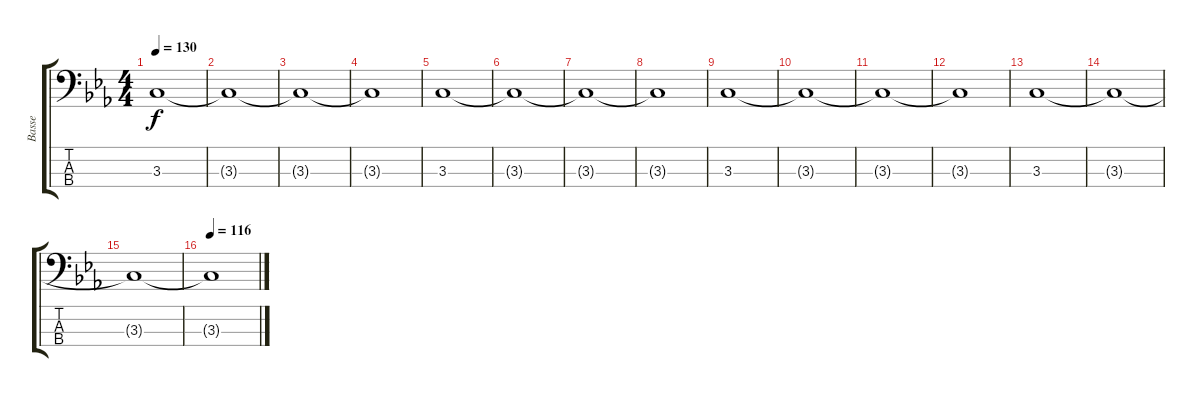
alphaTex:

\track ("Basse" "Basse") {instrument electricbasspick}
\staff {score tabs}
\tuning (G2 D2 A1 E1) {hide}
\ts (4 4)
\tempo 130
\clef f4
\ks eb
3.3.1{dy f instrument stringensemble1} |
3.3{t}.1 |
3.3{t}.1 |
3.3{t}.1 |
3.3.1 |
3.3{t}.1 |
3.3{t}.1 |
3.3{t}.1 |
3.3.1 |
3.3{t}.1 |
3.3{t}.1 |
3.3{t}.1 |
3.3.1 |
3.3{t}.1 |
3.3{t}.1 |
\tempo 116
3.3{t}.1
